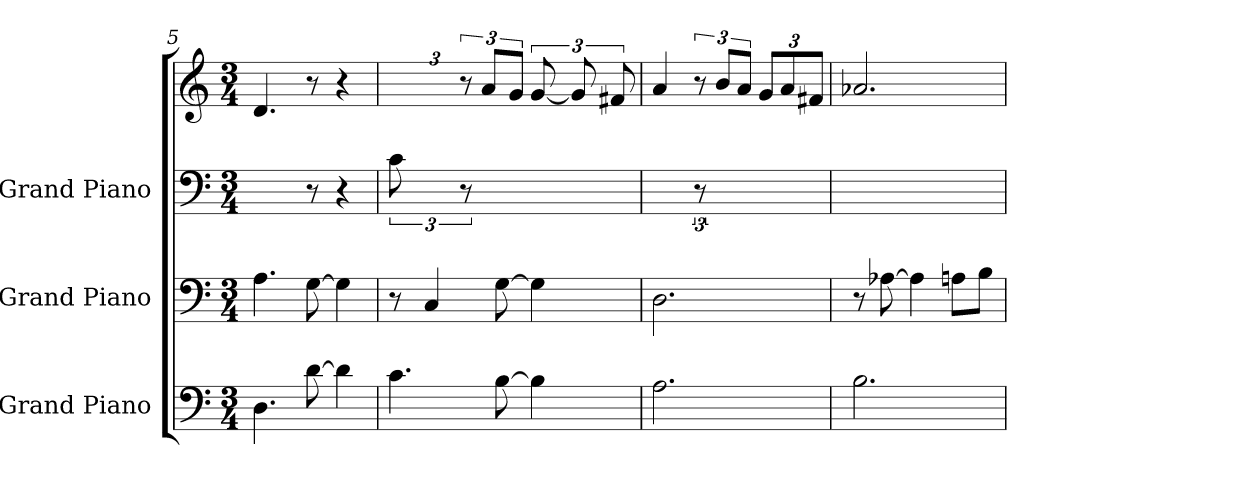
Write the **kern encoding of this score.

**kern	**kern	**kern	**kern
*part3	*part2	*part1	*part1
*staff4	*staff3	*staff2	*staff1
*I"Grand Piano	*I"Grand Piano	*I"Grand Piano	*
*clefF4	*clefF4	*clefF4	*clefG2
*k[]	*k[]	*k[]	*k[]
*C:	*C:	*C:	*C:
*M3/4	*M3/4	*M3/4	*M3/4
=5	=5	=5	=5
4.D	4.A	4.ryy	4.d
[8d	[8G	8r	8r
4d]	4G]	4r	4r
=6	=6	=6	=6
4.c	8r	12cL	12ryy
.	.	6ryy	12d
.	4C	.	.
.	.	.	12eJ
.	.	12r	12r
.	.	12%5ryy	12aL
[8B	[8G	.	.
.	.	.	12gJ
4B]	4G]	.	[12g
.	.	.	12g]
.	.	.	12f#X
=7	=7	=7	=7
2.A	2.D	4ryy	4a
.	.	12r	12r
.	.	12%5ryy	12bL
.	.	.	12aJ
.	.	.	12gL
.	.	.	12a
.	.	.	12f#XJ
=8	=8	=8	=8
2.B	8r	2.ryy	2.a-X
.	[8A-X	.	.
.	4A-]	.	.
.	8AnL	.	.
.	8BJ	.	.
=	=	=	=
*-	*-	*-	*-
